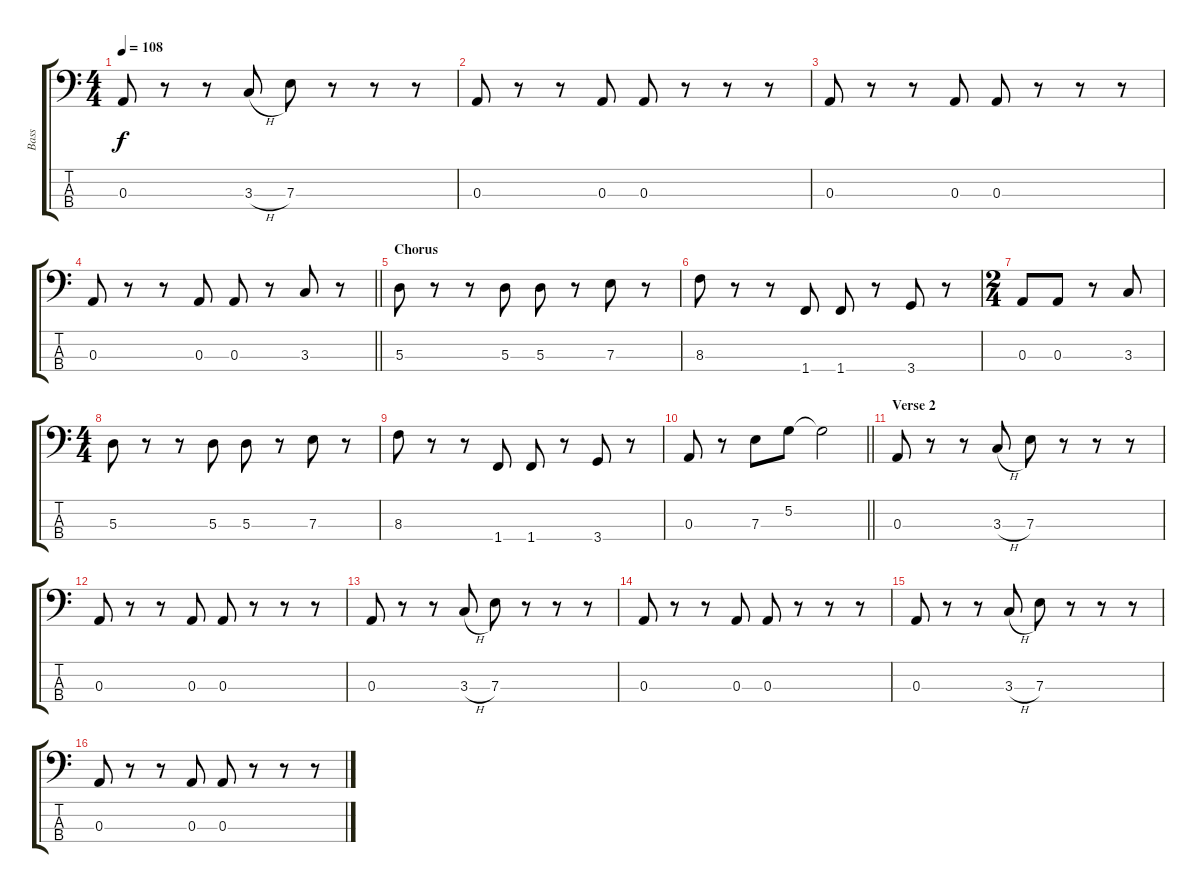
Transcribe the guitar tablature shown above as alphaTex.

\track ("Bass" "Bass") {instrument electricbassfinger}
\staff {score tabs}
\tuning (G2 D2 A1 E1) {hide}
\ts (4 4)
\tempo 108
\clef f4
\ks c
0.3.8{dy f} r.8 r.8 3.3{h}.8 7.3.8 r.8 r.8 r.8 |
0.3.8 r.8 r.8 0.3.8 0.3.8 r.8 r.8 r.8 |
0.3.8 r.8 r.8 0.3.8 0.3.8 r.8 r.8 r.8 |
\barLineRight lightlight
0.3.8 r.8 r.8 0.3.8 0.3.8 r.8 3.3.8 r.8 |
\section ("" "Chorus")
5.3.8 r.8 r.8 5.3.8 5.3.8 r.8 7.3.8 r.8 |
8.3.8 r.8 r.8 1.4.8 1.4.8 r.8 3.4.8 r.8 |
\ts (2 4)
0.3.8 0.3.8 r.8 3.3.8 |
\ts (4 4)
5.3.8 r.8 r.8 5.3.8 5.3.8 r.8 7.3.8 r.8 |
8.3.8 r.8 r.8 1.4.8 1.4.8 r.8 3.4.8 r.8 |
\barLineRight lightlight
0.3.8 r.8 7.3.8 5.2.8 5.2{t}.2 |
\section ("" "Verse 2")
0.3.8 r.8 r.8 3.3{h}.8 7.3.8 r.8 r.8 r.8 |
0.3.8 r.8 r.8 0.3.8 0.3.8 r.8 r.8 r.8 |
0.3.8 r.8 r.8 3.3{h}.8 7.3.8 r.8 r.8 r.8 |
0.3.8 r.8 r.8 0.3.8 0.3.8 r.8 r.8 r.8 |
0.3.8 r.8 r.8 3.3{h}.8 7.3.8 r.8 r.8 r.8 |
0.3.8 r.8 r.8 0.3.8 0.3.8 r.8 r.8 r.8
